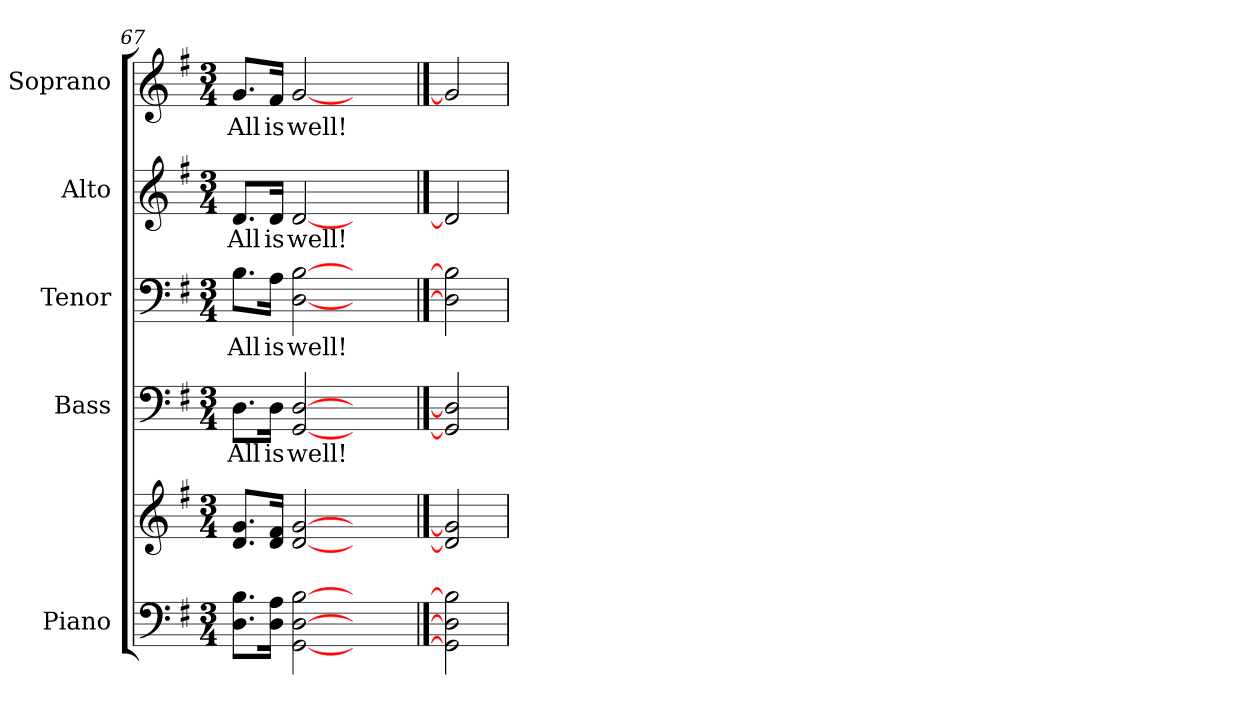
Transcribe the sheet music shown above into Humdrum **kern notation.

**kern	**kern	**kern	**text	**kern	**text	**kern	**text	**kern	**text
*part5	*part5	*part4	*part4	*part3	*part3	*part2	*part2	*part1	*part1
*staff6	*staff5	*staff4	*staff4	*staff3	*staff3	*staff2	*staff2	*staff1	*staff1
*I"Piano	*	*I"Bass	*	*I"Tenor	*	*I"Alto	*	*I"Soprano	*
*I'Pno.	*	*I'B.	*	*I'T.	*	*I'A.	*	*I'S.	*
!!LO:PB:g=z
*clefF4	*clefG2	*clefF4	*	*clefF4	*	*clefG2	*	*clefG2	*
*k[f#]	*k[f#]	*k[f#]	*	*k[f#]	*	*k[f#]	*	*k[f#]	*
*G:	*G:	*G:	*	*G:	*	*G:	*	*G:	*
*M3/4	*M3/4	*M3/4	*	*M3/4	*	*M3/4	*	*M3/4	*
=67	=67	=67	=67	=67	=67	=67	=67	=67	=67
!	!	!	!LO:LY:b:color=#000000	!	!	!	!	!	!
!	!	!	!	!	!LO:LY:b:color=#000000	!	!	!	!
!	!	!	!	!	!	!	!LO:LY:b:color=#000000	!	!
!	!	!	!	!	!	!	!	!	!LO:LY:b:color=#000000
8.Di\ 8.BiL	8.di/ 8.giL	8.Di\L	All	8.Bi\L	All	8.di/L	All	8.gi/L	All
!	!	!	!LO:LY:b:color=#000000	!	!	!	!	!	!
!	!	!	!	!	!LO:LY:b:color=#000000	!	!	!	!
!	!	!	!	!	!	!	!LO:LY:b:color=#000000	!	!
!	!	!	!	!	!	!	!	!	!LO:LY:b:color=#000000
16Di\ 16AiJk	16di/ 16f#iJk	16Di\Jk	is	16Ai\Jk	is	16di/Jk	is	16f#i/Jk	is
!	!	!	!LO:LY:b:color=#000000	!	!	!	!	!	!
!	!	!	!	!	!LO:LY:b:color=#000000	!	!	!	!
!	!	!	!	!	!	!	!LO:LY:b:color=#000000	!	!
!	!	!	!	!	!	!	!	!	!LO:LY:b:color=#000000
[2GGi [2Di [2Bi	[2di [2gi	[2GGi [2Di	well!	[2Di [2Bi	well!	[2di	well!	[2gi	well!
2ryy	2ryy	2ryy	.	2ryy	.	2ryy	.	2ryy	.
==68	==68	==68	==68	==68	==68	==68	==68	==68	==68
2GGi] 2Di] 2Bi]	2di] 2gi]	2GGi] 2Di]	.	2Di] 2Bi]	.	2di]	.	2gi]	.
=	=	=	=	=	=	=	=	=	=
*-	*-	*-	*-	*-	*-	*-	*-	*-	*-
